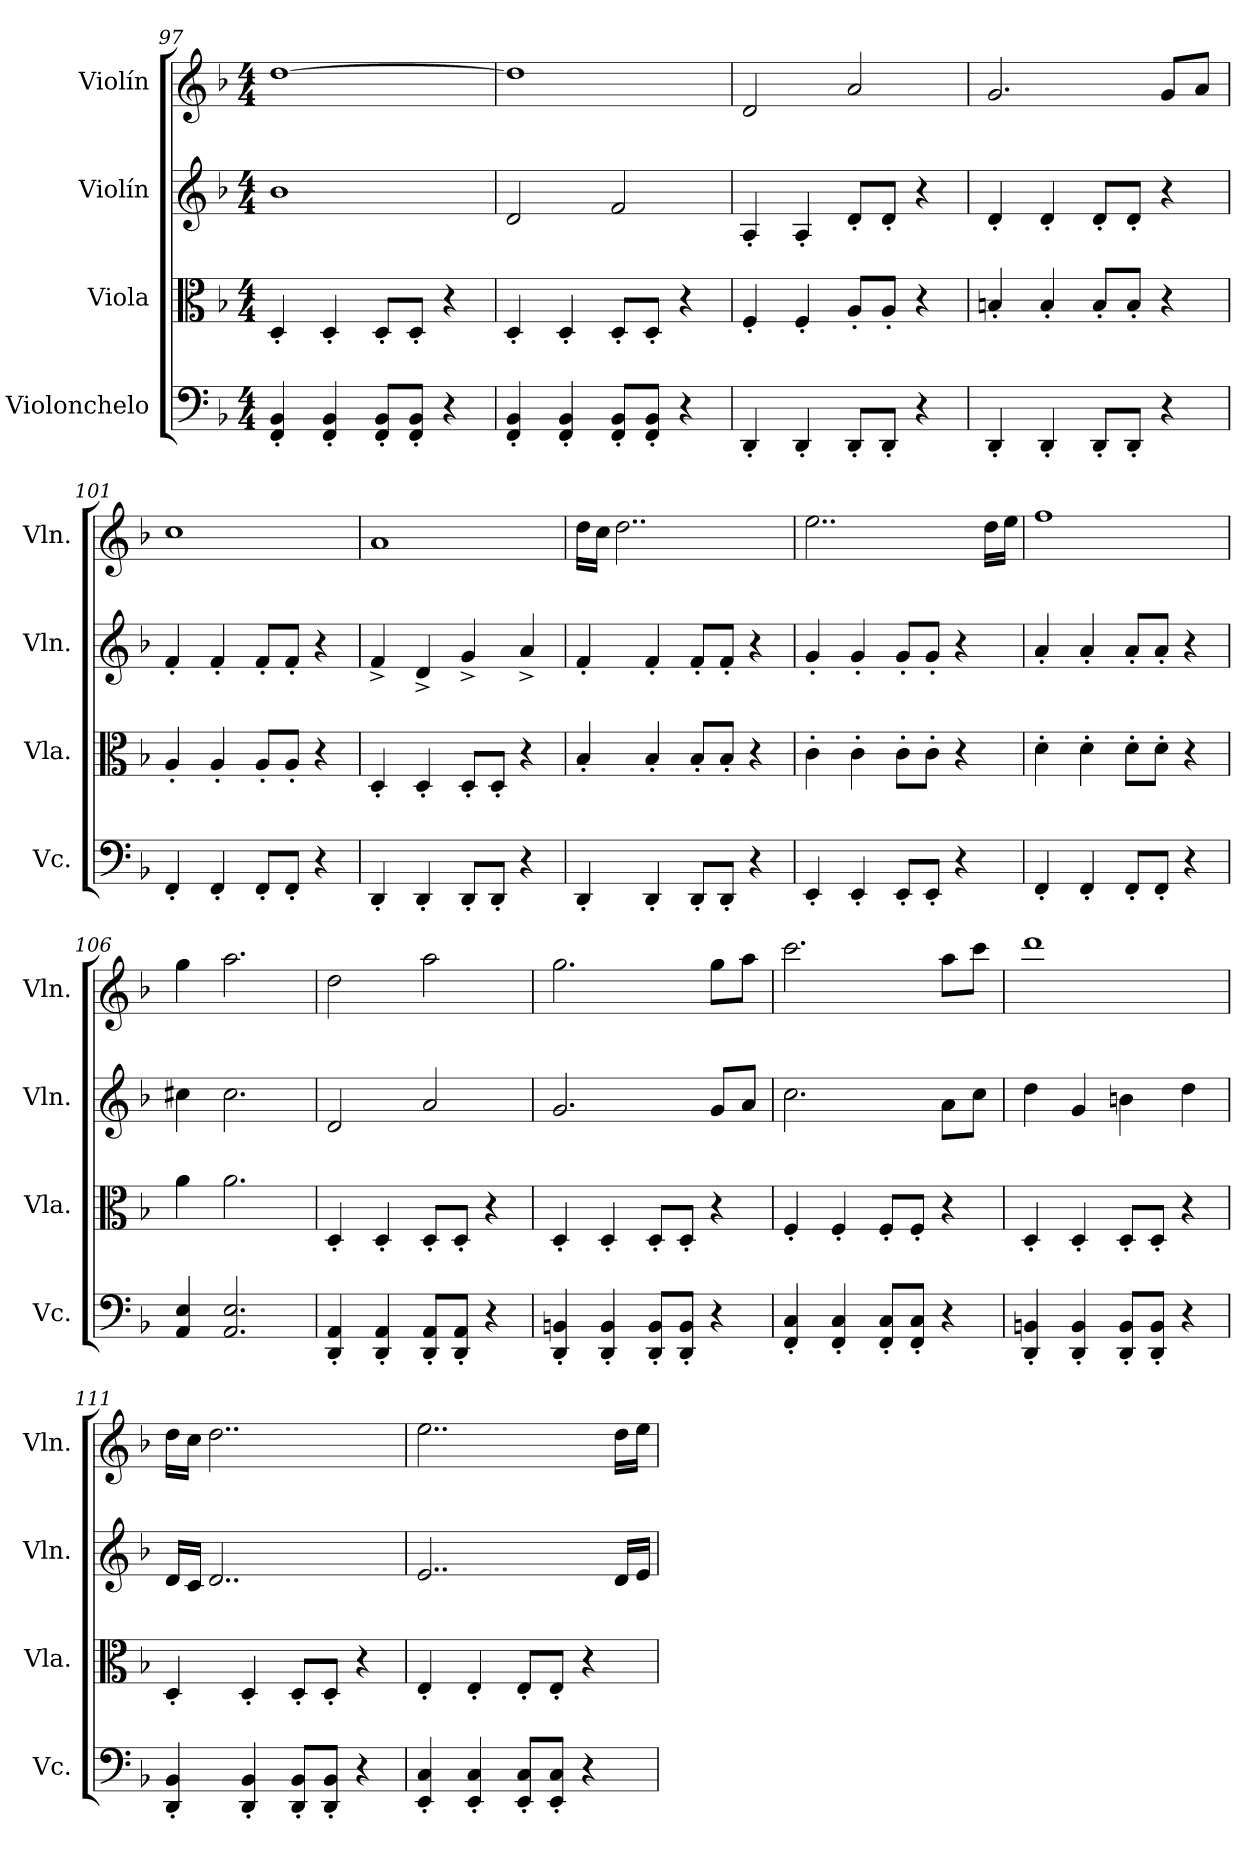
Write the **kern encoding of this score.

**kern	**kern	**kern	**kern
*part4	*part3	*part2	*part1
*staff4	*staff3	*staff2	*staff1
*I"Violonchelo	*I"Viola	*I"Violín	*I"Violín
*I'Vc.	*I'Vla.	*I'Vln.	*I'Vln.
!!LO:PB:g=z
*clefF4	*clefC3	*clefG2	*clefG2
*k[b-]	*k[b-]	*k[b-]	*k[b-]
*M4/4	*M4/4	*M4/4	*M4/4
=97	=97	=97	=97
4FF/' 4BB-/'	4D'/	1b-	[1dd
4FF/' 4BB-/'	4D'/	.	.
8FF/' 8BB-/'L	8D'/L	.	.
8FF/' 8BB-/'J	8D'/J	.	.
4r	4r	.	.
=98	=98	=98	=98
4FF/' 4BB-/'	4D'/	2d/	1dd]
4FF/' 4BB-/'	4D'/	.	.
8FF/' 8BB-/'L	8D'/L	2f/	.
8FF/' 8BB-/'J	8D'/J	.	.
4r	4r	.	.
=99	=99	=99	=99
4DD'/	4F'/	4A'/	2d/
4DD'/	4F'/	4A'/	.
8DD'/L	8A'/L	8d'/L	2a/
8DD'/J	8A'/J	8d'/J	.
4r	4r	4r	.
=100	=100	=100	=100
4DD'/	4Bn'/	4d'/	2.g/
4DD'/	4B'/	4d'/	.
8DD'/L	8B'/L	8d'/L	.
8DD'/J	8B'/J	8d'/J	.
4r	4r	4r	8g/L
.	.	.	8a/J
=101	=101	=101	=101
4FF'/	4A'/	4f'/	1cc
4FF'/	4A'/	4f'/	.
8FF'/L	8A'/L	8f'/L	.
8FF'/J	8A'/J	8f'/J	.
4r	4r	4r	.
=102	=102	=102	=102
4DD'/	4D'/	4f^/	1a
4DD'/	4D'/	4d^/	.
8DD'/L	8D'/L	4g^/	.
8DD'/J	8D'/J	.	.
4r	4r	4a^/	.
!!LO:LB:g=z
=103	=103	=103	=103
4DD'/	4B-'/	4f'/	16dd\LL
.	.	.	16cc\JJ
.	.	.	2..dd\
4DD'/	4B-'/	4f'/	.
8DD'/L	8B-'/L	8f'/L	.
8DD'/J	8B-'/J	8f'/J	.
4r	4r	4r	.
=104	=104	=104	=104
4EE'/	4c'\	4g'/	2..ee\
4EE'/	4c'\	4g'/	.
8EE'/L	8c'\L	8g'/L	.
8EE'/J	8c'\J	8g'/J	.
4r	4r	4r	.
.	.	.	16dd\LL
.	.	.	16ee\JJ
=105	=105	=105	=105
4FF'/	4d'\	4a'/	1ff
4FF'/	4d'\	4a'/	.
8FF'/L	8d'\L	8a'/L	.
8FF'/J	8d'\J	8a'/J	.
4r	4r	4r	.
=106	=106	=106	=106
4AA/ 4E/	4a\	4cc#X\	4gg\
2.AA/ 2.E/	2.a\	2.cc#\	2.aa\
=107	=107	=107	=107
4DD/' 4AA/'	4D'/	2d/	2dd\
4DD/' 4AA/'	4D'/	.	.
8DD/' 8AA/'L	8D'/L	2a/	2aa\
8DD/' 8AA/'J	8D'/J	.	.
4r	4r	.	.
=108	=108	=108	=108
4DD/' 4BBn/'	4D'/	2.g/	2.gg\
4DD/' 4BB/'	4D'/	.	.
8DD/' 8BB/'L	8D'/L	.	.
8DD/' 8BB/'J	8D'/J	.	.
4r	4r	8g/L	8gg\L
.	.	8a/J	8aa\J
!!LO:LB:g=z
=109	=109	=109	=109
4FF/' 4C/'	4F'/	2.cc\	2.ccc\
4FF/' 4C/'	4F'/	.	.
8FF/' 8C/'L	8F'/L	.	.
8FF/' 8C/'J	8F'/J	.	.
4r	4r	8a\L	8aa\L
.	.	8cc\J	8ccc\J
=110	=110	=110	=110
4DD/' 4BBn/'	4D'/	4dd\	1ddd
4DD/' 4BB/'	4D'/	4g/	.
8DD/' 8BB/'L	8D'/L	4bn\	.
8DD/' 8BB/'J	8D'/J	.	.
4r	4r	4dd\	.
=111	=111	=111	=111
4DD/' 4BB-/'	4D'/	16d/LL	16dd\LL
.	.	16c/JJ	16cc\JJ
.	.	2..d/	2..dd\
4DD/' 4BB-/'	4D'/	.	.
8DD/' 8BB-/'L	8D'/L	.	.
8DD/' 8BB-/'J	8D'/J	.	.
4r	4r	.	.
=112	=112	=112	=112
4EE/' 4C/'	4E'/	2..e/	2..ee\
4EE/' 4C/'	4E'/	.	.
8EE/' 8C/'L	8E'/L	.	.
8EE/' 8C/'J	8E'/J	.	.
4r	4r	.	.
.	.	16d/LL	16dd\LL
.	.	16e/JJ	16ee\JJ
=	=	=	=
*-	*-	*-	*-
